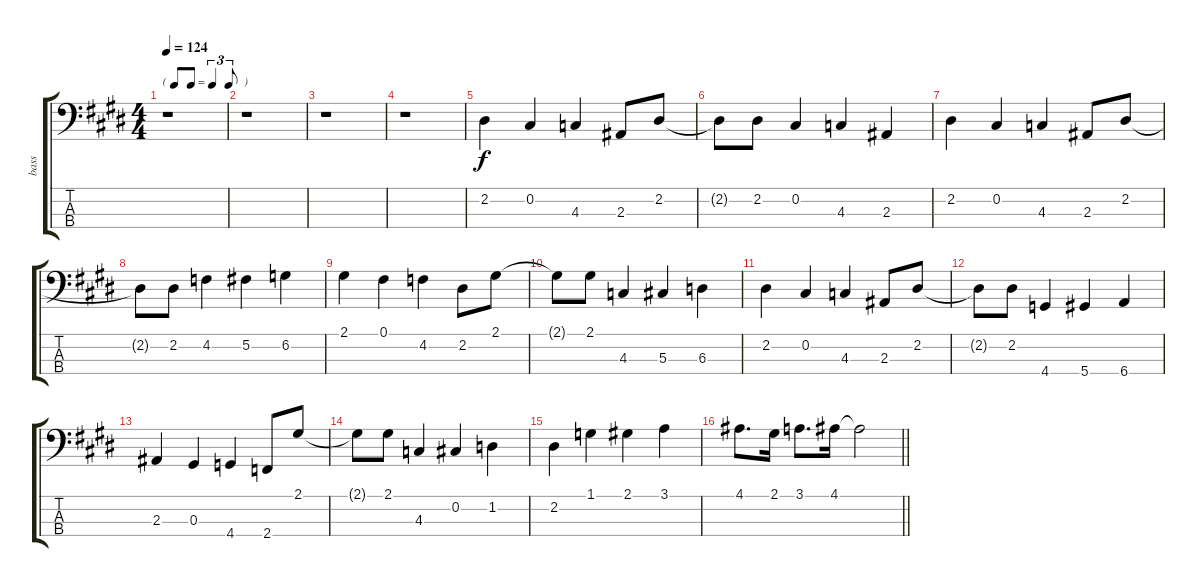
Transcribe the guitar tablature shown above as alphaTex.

\track ("bass" "bass") {instrument electricbassfinger}
\staff {score tabs}
\tuning (Gb2 Db2 Ab1 Eb1) {hide}
\ts (4 4)
\tf triplet8th
\tempo 124
\clef f4
\ks e
r.1{dy f instrument electricbassfinger} |
\ks c#minor
r.1 |
r.1 |
r.1 |
\ks e
2.2.4 0.2.4 4.3.4 2.3.8 2.2.8 |
\ks c#minor
2.2{t}.8 2.2.8 0.2.4 4.3.4 2.3.4 |
2.2.4 0.2.4 4.3.4 2.3.8 2.2.8 |
\ks e
2.2{t}.8 2.2.8 4.2.4 5.2.4 6.2.4 |
\ks c#minor
2.1.4 0.1.4 4.2.4 2.2.8 2.1.8 |
2.1{t}.8 2.1.8 4.3.4 5.3.4 6.3.4 |
\ks e
2.2.4 0.2.4 4.3.4 2.3.8 2.2.8 |
\ks c#minor
2.2{t}.8 2.2.8 4.4.4 5.4.4 6.4.4 |
\ks e
2.3.4 0.3.4 4.4.4 2.4.8 2.1.8 |
\ks c#minor
2.1{t}.8 2.1.8 4.3.4 0.2.4 1.2.4 |
\ks e
2.2.4 1.1.4 2.1.4 3.1.4 |
\barLineRight lightlight
\ks c#minor
4.1.8{d} 2.1.16 3.1.8{d} 4.1.16 4.1{t}.2
